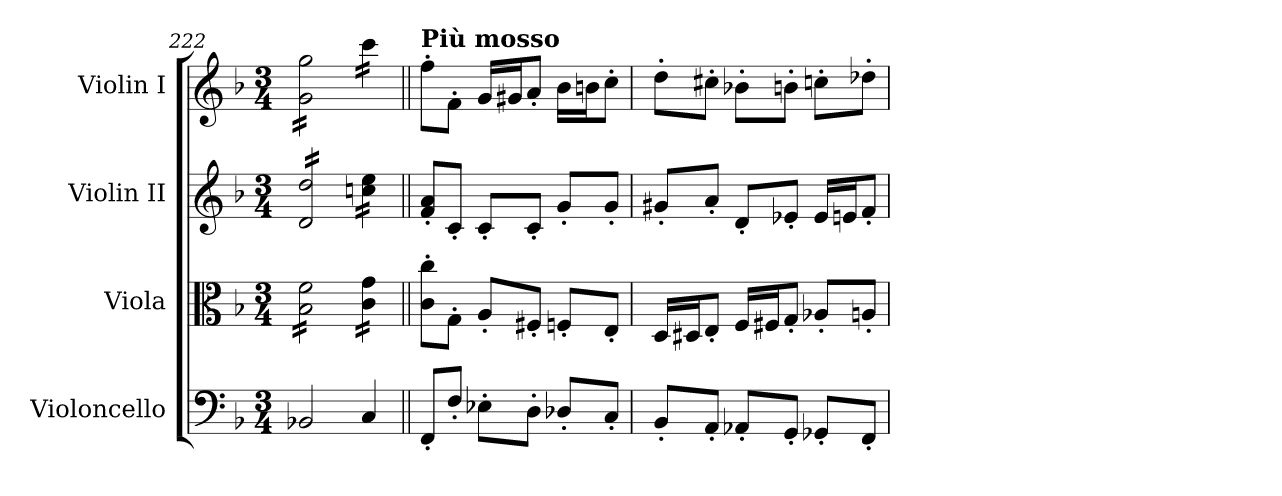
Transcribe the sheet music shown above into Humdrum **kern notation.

**kern	**dynam	**kern	**dynam	**kern	**dynam	**kern	**dynam
*part4	*part4	*part3	*part3	*part2	*part2	*part1	*part1
*staff4	*staff4	*staff3	*staff3	*staff2	*staff2	*staff1	*staff1
*I"Violoncello	*	*I"Viola	*	*I"Violin II	*	*I"Violin I	*
*I'Vc	*	*I'Vla	*	*I'Vln	*	*I'Vln	*
*clefF4	*	*clefC3	*	*clefG2	*	*clefG2	*
*k[b-]	*	*k[b-]	*	*k[b-]	*	*k[b-]	*
*M3/4	*	*M3/4	*	*M3/4	*	*M3/4	*
=222	=222	=222	=222	=222	=222	=222	=222
*	*	*tremolo	*	*	*	*	*
*	*	*	*	*tremolo	*	*	*
*	*	*	*	*	*	*tremolo	*
2BB-X/	.	16B-\ 16f\LL	.	16d/ 16dd/LL	.	16g\ 16gg\LL	.
.	.	16B-\ 16f\	.	16d/ 16dd/	.	16g\ 16gg\	.
.	.	16B-\ 16f\	.	16d/ 16dd/	.	16g\ 16gg\	.
.	.	16B-\ 16f\	.	16d/ 16dd/	.	16g\ 16gg\	.
.	.	16B-\ 16f\	.	16d/ 16dd/	.	16g\ 16gg\	.
.	.	16B-\ 16f\	.	16d/ 16dd/	.	16g\ 16gg\	.
.	.	16B-\ 16f\	.	16d/ 16dd/	.	16g\ 16gg\	.
.	.	16B-\ 16f\JJ	.	16d/ 16dd/JJ	.	16g\ 16gg\JJ	.
4C/	.	16c\ 16g\LL	.	16ccn\ 16ee\LL	.	16ccc\LL	.
.	.	16c\ 16g\	.	16ccn\ 16ee\	.	16ccc\	.
.	.	16c\ 16g\	.	16ccn\ 16ee\	.	16ccc\	.
.	.	16c\ 16g\JJ	.	16ccn\ 16ee\JJ	.	16ccc\JJ	.
*	*	*	*	*	*	*Xtremolo	*
*	*	*	*	*Xtremolo	*	*	*
*	*	*Xtremolo	*	*	*	*	*
=223||	=223||	=223||	=223||	=223||	=223||	=223||	=223||
!	!	!	!	!	!	!LO:TX:a:B:t=Più mosso	!
!	!LO:DY:b	!	!	!	!	!	!
!	!LO:DY:n=1:b	!	!LO:DY:b	!	!	!	!
!	!	!	!LO:DY:n=1:b	!	!LO:DY:b	!	!
!	!	!	!	!	!LO:DY:n=1:b	!	!LO:DY:b
!	!	!	!	!	!	!	!LO:DY:n=1:b
8FF'/L	other-dynamics ff	8c\' 8cc\'L	other-dynamics ff	8f/' 8a/'L	other-dynamics ff	8ff'\L	other-dynamics ff
8F'/J	.	8G'\J	.	8c'/J	.	8f'\J	.
8E-X'\L	.	8A'/L	.	8c'/L	.	16g/LL	.
.	.	.	.	.	.	16g#X/J	.
8D'\J	.	8F#X'/J	.	8c'/J	.	8a'/J	.
8D-X'/L	.	8Fn'/L	.	8g'/L	.	16b-\LL	.
.	.	.	.	.	.	16bn\J	.
8C'/J	.	8E'/J	.	8g'/J	.	8cc'\J	.
=224	=224	=224	=224	=224	=224	=224	=224
8BB-'/L	.	16D/LL	.	8g#X'/L	.	8dd'\L	.
.	.	16D#X/J	.	.	.	.	.
8AA'/J	.	8E'/J	.	8a'/J	.	8cc#X'\J	.
8AA-X'/L	.	16F/LL	.	8d'/L	.	8b-X'\L	.
.	.	16F#X/J	.	.	.	.	.
8GG'/J	.	8G'/J	.	8e-X'/J	.	8bn'\J	.
8GG-X'/L	.	8A-X'/L	.	16e-/LL	.	8ccn'\L	.
.	.	.	.	16en/J	.	.	.
8FF'/J	.	8An'/J	.	8f'/J	.	8dd-X'\J	.
=	=	=	=	=	=	=	=
*-	*-	*-	*-	*-	*-	*-	*-
